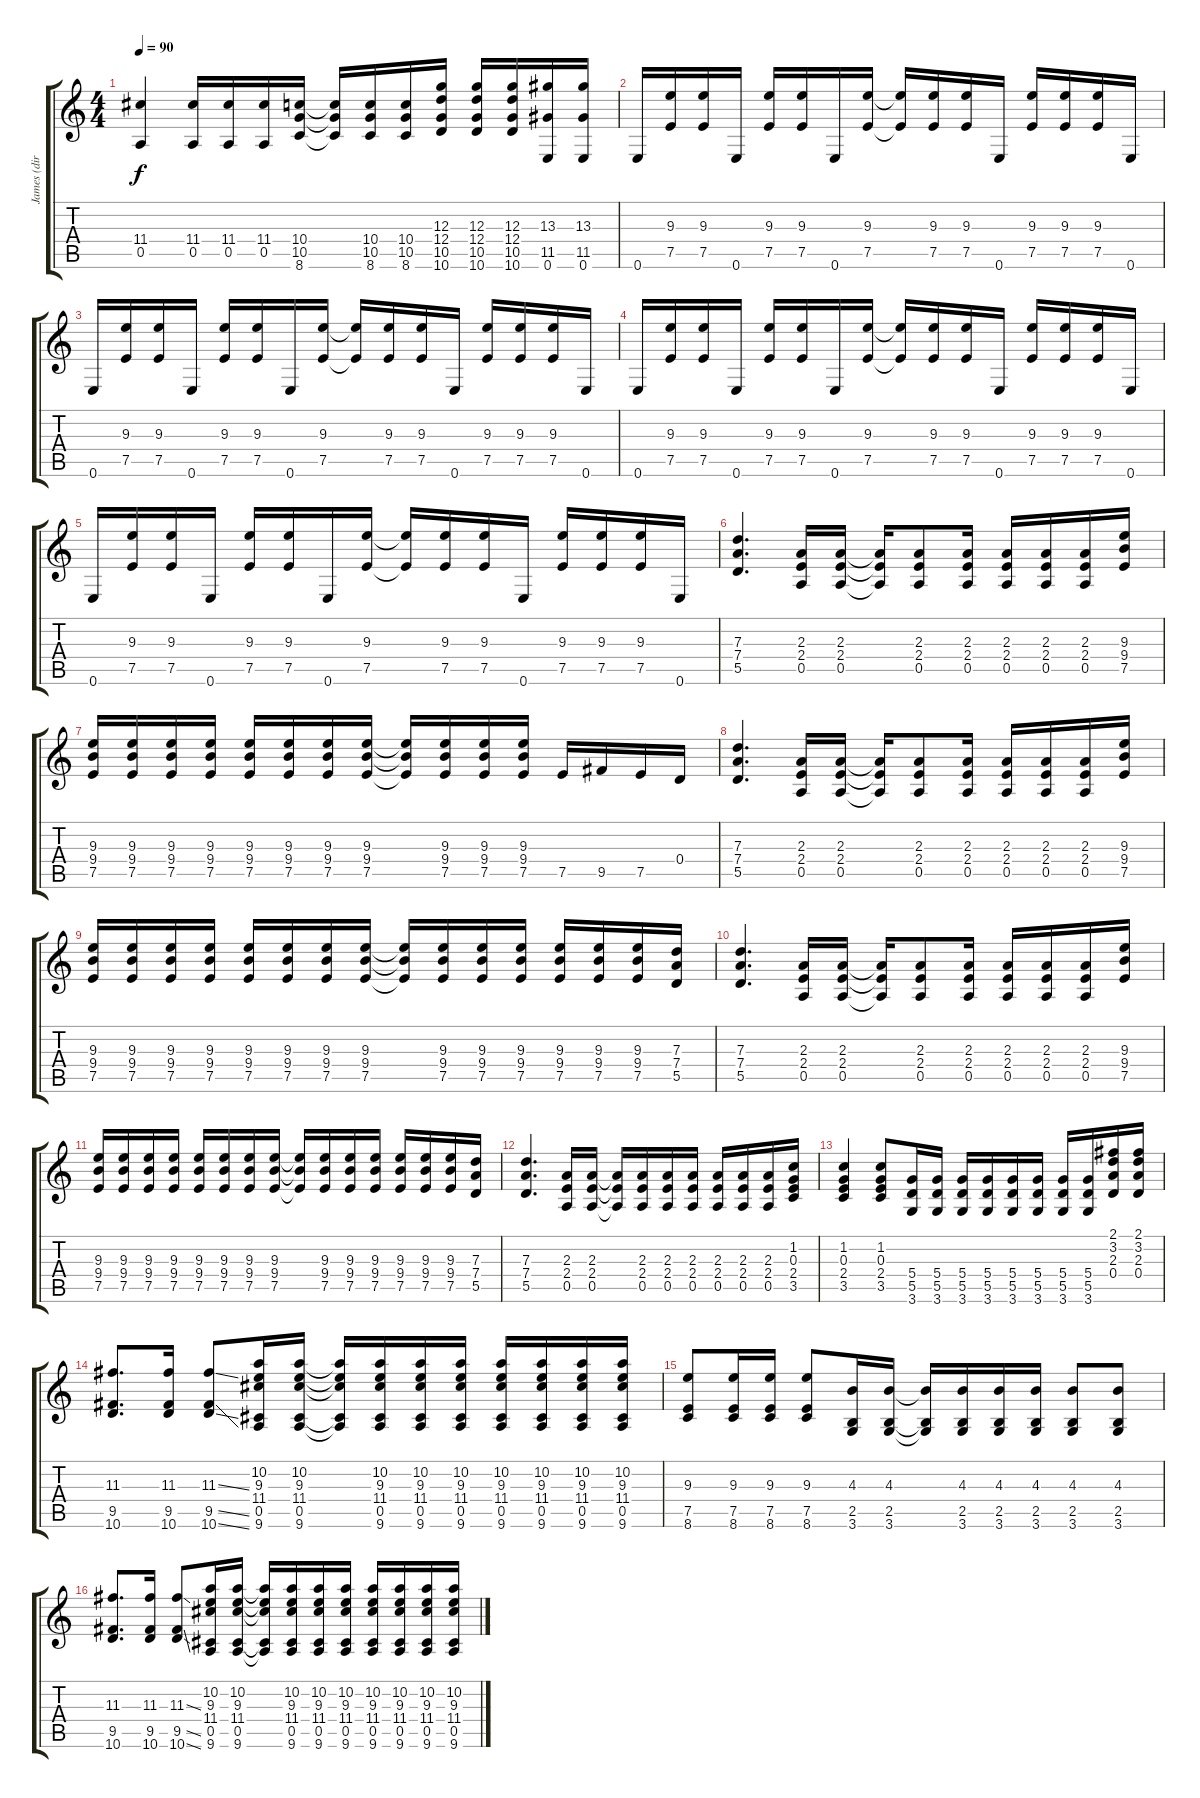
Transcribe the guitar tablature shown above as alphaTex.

\track ("James (dirty)" "James (dir") {instrument overdrivenguitar}
\staff {score tabs}
\tuning (E4 B3 G3 D3 A2 E2) {hide}
\ts (4 4)
\tempo 90
\clef g2
\ks c
(11.4 0.5).4{dy f} (11.4 0.5).16 (11.4 0.5).16 (11.4 0.5).16 (10.4 10.5 8.6).16 (10.4{t} 10.5{t} 8.6{t}).16 (10.4 10.5 8.6).16 (10.4 10.5 8.6).16 (12.3 12.4 10.5 10.6).16 (12.3 12.4 10.5 10.6).16 (12.3 12.4 10.5 10.6).16 (13.3 11.5 0.6).16 (13.3 11.5 0.6).16 |
0.6.16 (9.3 7.5).16 (9.3 7.5).16 0.6.16 (9.3 7.5).16 (9.3 7.5).16 0.6.16 (9.3 7.5).16 (9.3{t} 7.5{t}).16 (9.3 7.5).16 (9.3 7.5).16 0.6.16 (9.3 7.5).16 (9.3 7.5).16 (9.3 7.5).16 0.6.16 |
0.6.16 (9.3 7.5).16 (9.3 7.5).16 0.6.16 (9.3 7.5).16 (9.3 7.5).16 0.6.16 (9.3 7.5).16 (9.3{t} 7.5{t}).16 (9.3 7.5).16 (9.3 7.5).16 0.6.16 (9.3 7.5).16 (9.3 7.5).16 (9.3 7.5).16 0.6.16 |
0.6.16 (9.3 7.5).16 (9.3 7.5).16 0.6.16 (9.3 7.5).16 (9.3 7.5).16 0.6.16 (9.3 7.5).16 (9.3{t} 7.5{t}).16 (9.3 7.5).16 (9.3 7.5).16 0.6.16 (9.3 7.5).16 (9.3 7.5).16 (9.3 7.5).16 0.6.16 |
0.6.16 (9.3 7.5).16 (9.3 7.5).16 0.6.16 (9.3 7.5).16 (9.3 7.5).16 0.6.16 (9.3 7.5).16 (9.3{t} 7.5{t}).16 (9.3 7.5).16 (9.3 7.5).16 0.6.16 (9.3 7.5).16 (9.3 7.5).16 (9.3 7.5).16 0.6.16 |
(7.3 7.4 5.5).4{d} (2.3 2.4 0.5).16 (2.3 2.4 0.5).16 (2.3{t} 2.4{t} 0.5{t}).16 (2.3 2.4 0.5).8 (2.3 2.4 0.5).16 (2.3 2.4 0.5).16 (2.3 2.4 0.5).16 (2.3 2.4 0.5).16 (9.3 9.4 7.5).16 |
(9.3 9.4 7.5).16 (9.3 9.4 7.5).16 (9.3 9.4 7.5).16 (9.3 9.4 7.5).16 (9.3 9.4 7.5).16 (9.3 9.4 7.5).16 (9.3 9.4 7.5).16 (9.3 9.4 7.5).16 (9.3{t} 9.4{t} 7.5{t}).16 (9.3 9.4 7.5).16 (9.3 9.4 7.5).16 (9.3 9.4 7.5).16 7.5.16 9.5.16 7.5.16 0.4.16 |
(7.3 7.4 5.5).4{d} (2.3 2.4 0.5).16 (2.3 2.4 0.5).16 (2.3{t} 2.4{t} 0.5{t}).16 (2.3 2.4 0.5).8 (2.3 2.4 0.5).16 (2.3 2.4 0.5).16 (2.3 2.4 0.5).16 (2.3 2.4 0.5).16 (9.3 9.4 7.5).16 |
(9.3 9.4 7.5).16 (9.3 9.4 7.5).16 (9.3 9.4 7.5).16 (9.3 9.4 7.5).16 (9.3 9.4 7.5).16 (9.3 9.4 7.5).16 (9.3 9.4 7.5).16 (9.3 9.4 7.5).16 (9.3{t} 9.4{t} 7.5{t}).16 (9.3 9.4 7.5).16 (9.3 9.4 7.5).16 (9.3 9.4 7.5).16 (9.3 9.4 7.5).16 (9.3 9.4 7.5).16 (9.3 9.4 7.5).16 (7.3 7.4 5.5).16 |
(7.3 7.4 5.5).4{d} (2.3 2.4 0.5).16 (2.3 2.4 0.5).16 (2.3{t} 2.4{t} 0.5{t}).16 (2.3 2.4 0.5).8 (2.3 2.4 0.5).16 (2.3 2.4 0.5).16 (2.3 2.4 0.5).16 (2.3 2.4 0.5).16 (9.3 9.4 7.5).16 |
(9.3 9.4 7.5).16 (9.3 9.4 7.5).16 (9.3 9.4 7.5).16 (9.3 9.4 7.5).16 (9.3 9.4 7.5).16 (9.3 9.4 7.5).16 (9.3 9.4 7.5).16 (9.3 9.4 7.5).16 (9.3{t} 9.4{t} 7.5{t}).16 (9.3 9.4 7.5).16 (9.3 9.4 7.5).16 (9.3 9.4 7.5).16 (9.3 9.4 7.5).16 (9.3 9.4 7.5).16 (9.3 9.4 7.5).16 (7.3 7.4 5.5).16 |
(7.3 7.4 5.5).4{d} (2.3 2.4 0.5).16 (2.3 2.4 0.5).16 (2.3{t} 2.4{t} 0.5{t}).16 (2.3 2.4 0.5).16 (2.3 2.4 0.5).16 (2.3 2.4 0.5).16 (2.3 2.4 0.5).16 (2.3 2.4 0.5).16 (2.3 2.4 0.5).16 (1.2 0.3 2.4 3.5).16 |
(1.2 0.3 2.4 3.5).4 (1.2 0.3 2.4 3.5).8 (5.4 5.5 3.6).16 (5.4 5.5 3.6).16 (5.4 5.5 3.6).16 (5.4 5.5 3.6).16 (5.4 5.5 3.6).16 (5.4 5.5 3.6).16 (5.4 5.5 3.6).16 (5.4 5.5 3.6).16 (2.1 3.2 2.3 0.4).16 (2.1 3.2 2.3 0.4).16 |
(11.3 9.5 10.6).8{d} (11.3 9.5 10.6).16 (11.3{ss} 9.5{ss} 10.6{ss}).8 (10.2 9.3 11.4 0.5 9.6).16 (10.2 9.3 11.4 0.5 9.6).16 (10.2{t} 9.3{t} 11.4{t} 0.5{t} 9.6{t}).16 (10.2 9.3 11.4 0.5 9.6).16 (10.2 9.3 11.4 0.5 9.6).16 (10.2 9.3 11.4 0.5 9.6).16 (10.2 9.3 11.4 0.5 9.6).16 (10.2 9.3 11.4 0.5 9.6).16 (10.2 9.3 11.4 0.5 9.6).16 (10.2 9.3 11.4 0.5 9.6).16 |
(9.3 7.5 8.6).8 (9.3 7.5 8.6).16 (9.3 7.5 8.6).16 (9.3 7.5 8.6).8 (4.3 2.5 3.6).16 (4.3 2.5 3.6).16 (4.3{t} 2.5{t} 3.6{t}).16 (4.3 2.5 3.6).16 (4.3 2.5 3.6).16 (4.3 2.5 3.6).16 (4.3 2.5 3.6).8 (4.3 2.5 3.6).8 |
(11.3 9.5 10.6).8{d} (11.3 9.5 10.6).16 (11.3{ss} 9.5{ss} 10.6{ss}).8 (10.2 9.3 11.4 0.5 9.6).16 (10.2 9.3 11.4 0.5 9.6).16 (10.2{t} 9.3{t} 11.4{t} 0.5{t} 9.6{t}).16 (10.2 9.3 11.4 0.5 9.6).16 (10.2 9.3 11.4 0.5 9.6).16 (10.2 9.3 11.4 0.5 9.6).16 (10.2 9.3 11.4 0.5 9.6).16 (10.2 9.3 11.4 0.5 9.6).16 (10.2 9.3 11.4 0.5 9.6).16 (10.2 9.3 11.4 0.5 9.6).16
